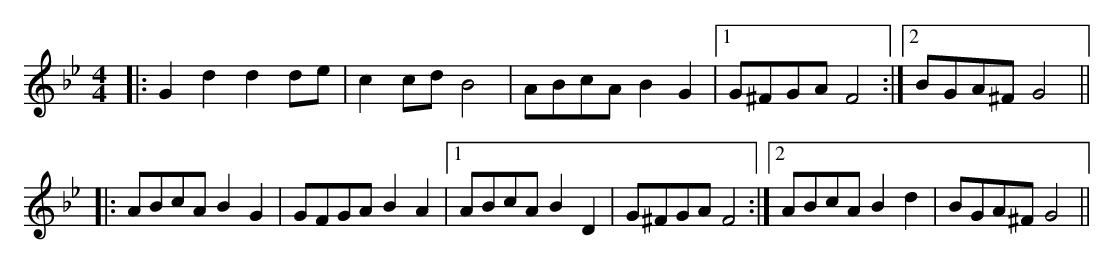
X:1
M:4/4
K:Gmin
|:G2 d2 d2 de|c2 cd B4|ABcA B2 G2|1 G^FGA F4:|2 BGA^F G4||
|:ABcA B2 G2|GFGA B2 A2|1 ABcA B2 D2|G^FGA F4:|2 ABcA B2 d2|BGA^F G4||
